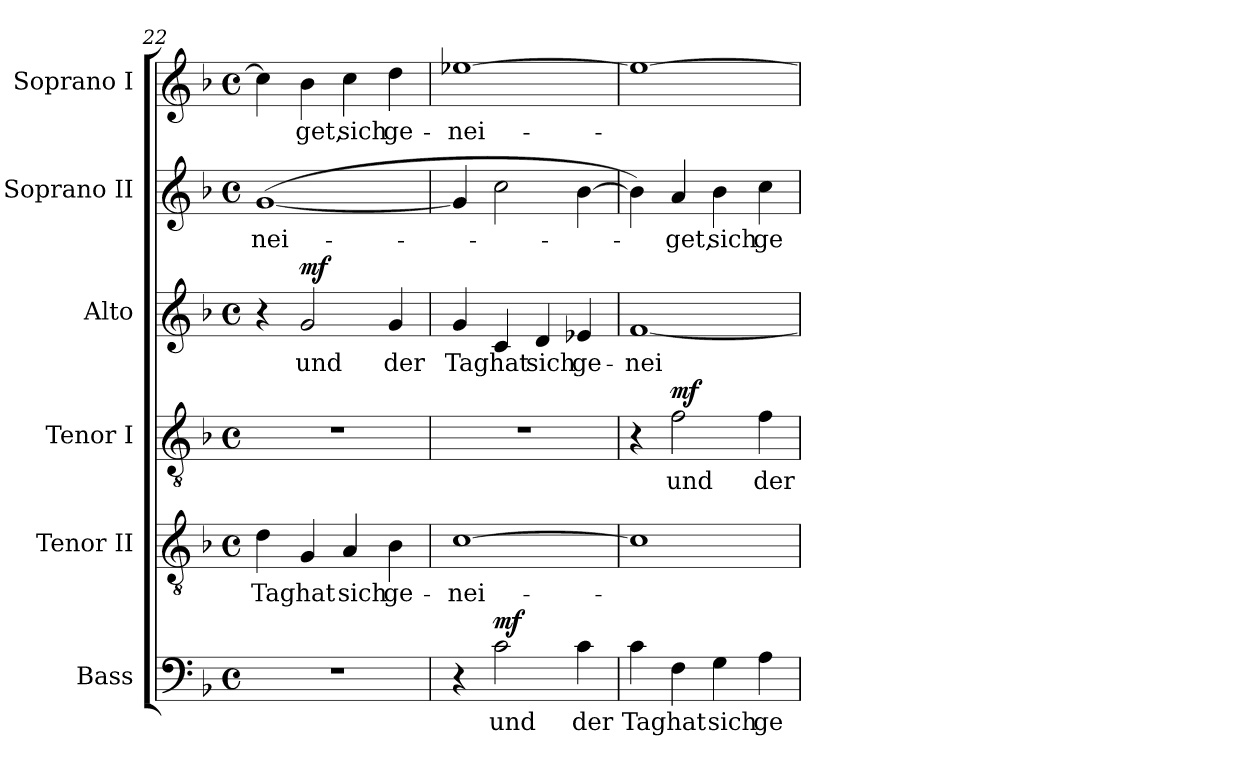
**kern	**text	**dynam	**kern	**text	**kern	**text	**dynam	**kern	**text	**dynam	**kern	**text	**kern	**text
*part6	*part6	*part6	*part5	*part5	*part4	*part4	*part4	*part3	*part3	*part3	*part2	*part2	*part1	*part1
*staff6	*staff6	*staff6	*staff5	*staff5	*staff4	*staff4	*staff4	*staff3	*staff3	*staff3	*staff2	*staff2	*staff1	*staff1
*I"Bass	*	*	*I"Tenor II	*	*I"Tenor I	*	*	*I"Alto	*	*	*I"Soprano II	*	*I"Soprano I	*
*I'B	*	*	*I'T. II	*	*I'T. I	*	*	*I'A	*	*	*I'S. II	*	*I'S. I	*
*clefF4	*	*	*clefGv2	*	*clefGv2	*	*	*clefG2	*	*	*clefG2	*	*clefG2	*
*	*	*	*ITrd7c12	*	*ITrd7c12	*	*	*	*	*	*	*	*	*
*k[b-]	*	*	*k[b-]	*	*k[b-]	*	*	*k[b-]	*	*	*k[b-]	*	*k[b-]	*
*F:	*	*	*F:	*	*F:	*	*	*F:	*	*	*F:	*	*F:	*
*M4/4	*	*	*M4/4	*	*M4/4	*	*	*M4/4	*	*	*M4/4	*	*M4/4	*
*met(c)	*	*	*met(c)	*	*met(c)	*	*	*met(c)	*	*	*met(c)	*	*met(c)	*
=22	=22	=22	=22	=22	=22	=22	=22	=22	=22	=22	=22	=22	=22	=22
!	!	!	!	!LO:LY:b:color=#000000	!	!	!	!	!	!	!	!	!	!
!	!	!	!	!	!	!	!	!	!	!	!	!LO:LY:b:color=#000000	!	!
1r	.	.	4Di\	Tag	1r	.	.	4r	.	.	([<1gi	-nei-	4cci\]	.
!	!	!	!	!LO:LY:b:color=#000000	!	!	!	!	!	!	!	!	!	!
!	!	!	!	!	!	!	!	!	!LO:LY:b:color=#000000	!	!	!	!	!
!	!	!	!	!	!	!	!	!	!	!	!	!	!	!LO:LY:b:color=#000000
.	.	.	4GGi/	hat	.	.	.	2gi/	und	mf	.	.	4b-i\	-get,
!	!	!	!	!LO:LY:b:color=#000000	!	!	!	!	!	!	!	!	!	!
!	!	!	!	!	!	!	!	!	!	!	!	!	!	!LO:LY:b:color=#000000
.	.	.	4AAi/	sich	.	.	.	.	.	.	.	.	4cci\	sich
!	!	!	!	!LO:LY:b:color=#000000	!	!	!	!	!	!	!	!	!	!
!	!	!	!	!	!	!	!	!	!LO:LY:b:color=#000000	!	!	!	!	!
!	!	!	!	!	!	!	!	!	!	!	!	!	!	!LO:LY:b:color=#000000
.	.	.	4BB-i\	ge-	.	.	.	4gi/	der	.	.	.	4ddi\	ge-
=23	=23	=23	=23	=23	=23	=23	=23	=23	=23	=23	=23	=23	=23	=23
!	!	!	!	!LO:LY:b:color=#000000	!	!	!	!	!	!	!	!	!	!
!	!	!	!	!	!	!	!	!	!LO:LY:b:color=#000000	!	!	!	!	!
!	!	!	!	!	!	!	!	!	!	!	!	!	!	!LO:LY:b:color=#000000
4r	.	.	[>1Ci	-nei-	1r	.	.	4gi/	Tag	.	4gi/]	.	[>1ee-Xi	-nei-
!	!LO:LY:b:color=#000000	!	!	!	!	!	!	!	!	!	!	!	!	!
!	!	!	!	!	!	!	!	!	!LO:LY:b:color=#000000	!	!	!	!	!
2ci\	und	mf	.	.	.	.	.	4ci/	hat	.	2cci\	.	.	.
!	!	!	!	!	!	!	!	!	!LO:LY:b:color=#000000	!	!	!	!	!
.	.	.	.	.	.	.	.	4di/	sich	.	.	.	.	.
!	!LO:LY:b:color=#000000	!	!	!	!	!	!	!	!	!	!	!	!	!
!	!	!	!	!	!	!	!	!	!LO:LY:b:color=#000000	!	!	!	!	!
4ci\	der	.	.	.	.	.	.	4e-Xi/	ge-	.	[>4b-i\	.	.	.
=24	=24	=24	=24	=24	=24	=24	=24	=24	=24	=24	=24	=24	=24	=24
!	!LO:LY:b:color=#000000	!	!	!	!	!	!	!	!	!	!	!	!	!
!	!	!	!	!	!	!	!	!	!LO:LY:b:color=#000000	!	!	!	!	!
4ci\	Tag	.	1Ci]	.	4r	.	.	[<1fi	-nei-	.	4b-i\])	.	1ee-i_>	.
!	!LO:LY:b:color=#000000	!	!	!	!	!	!	!	!	!	!	!	!	!
!	!	!	!	!	!	!LO:LY:b:color=#000000	!	!	!	!	!	!	!	!
!	!	!	!	!	!	!	!	!	!	!	!	!LO:LY:b:color=#000000	!	!
4Fi\	hat	.	.	.	2Fi\	und	mf	.	.	.	4ai/	-get,	.	.
!	!LO:LY:b:color=#000000	!	!	!	!	!	!	!	!	!	!	!	!	!
!	!	!	!	!	!	!	!	!	!	!	!	!LO:LY:b:color=#000000	!	!
4Gi\	sich	.	.	.	.	.	.	.	.	.	4b-i\	sich	.	.
!	!LO:LY:b:color=#000000	!	!	!	!	!	!	!	!	!	!	!	!	!
!	!	!	!	!	!	!LO:LY:b:color=#000000	!	!	!	!	!	!	!	!
!	!	!	!	!	!	!	!	!	!	!	!	!LO:LY:b:color=#000000	!	!
4Ai\	ge-	.	.	.	4Fi\	der	.	.	.	.	4cci\	ge-	.	.
=	=	=	=	=	=	=	=	=	=	=	=	=	=	=
*-	*-	*-	*-	*-	*-	*-	*-	*-	*-	*-	*-	*-	*-	*-
